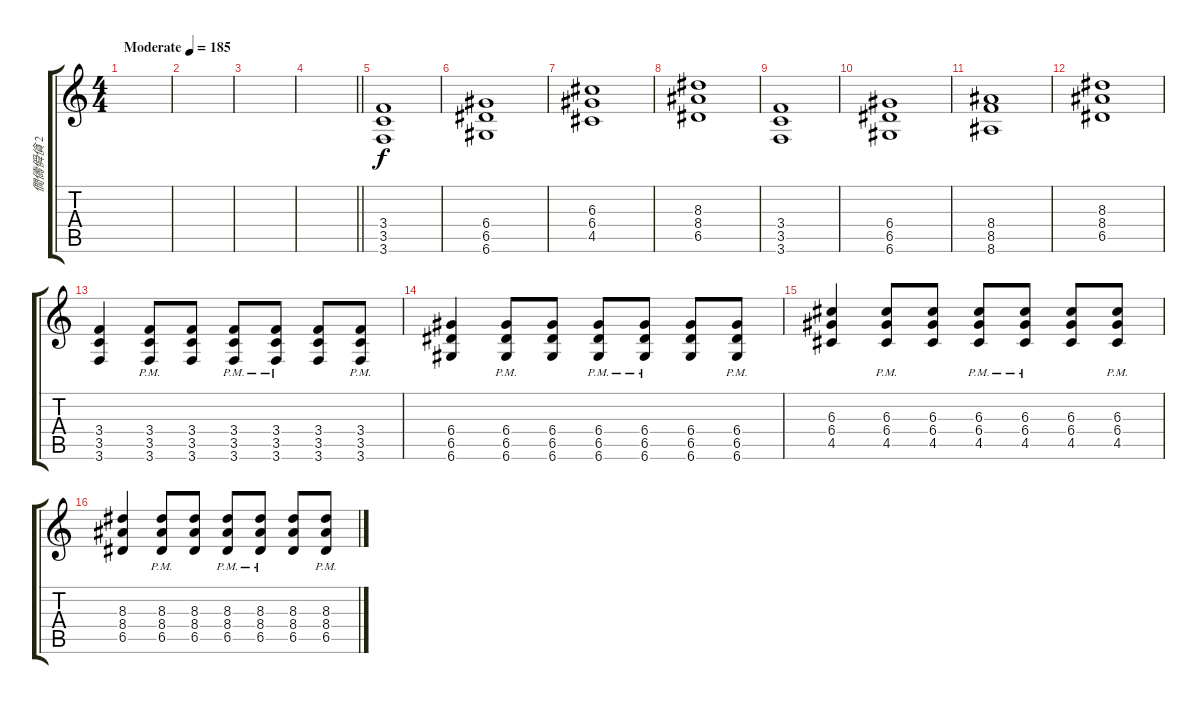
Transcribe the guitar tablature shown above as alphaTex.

\track ("僩儔僢僋 2" "僩儔僢僋 2") {instrument electricguitarclean}
\staff {score tabs}
\tuning (E4 B3 G3 D3 A2 D2) {hide}
\ts (4 4)
\tempo (185 "Moderate")
\clef g2
\ks c
|
|
|
\barLineRight lightlight
|
(3.4 3.5 3.6).1 |
(6.4 6.5 6.6).1 |
(6.3 6.4 4.5).1 |
(8.3 8.4 6.5).1 |
(3.4 3.5 3.6).1 |
(6.4 6.5 6.6).1 |
(8.4 8.5 8.6).1 |
(8.3 8.4 6.5).1 |
(3.4 3.5 3.6).4 (3.4{pm} 3.5{pm} 3.6{pm}).8 (3.4 3.5 3.6).8 (3.4{pm} 3.5{pm} 3.6{pm}).8 (3.4{pm} 3.5{pm} 3.6{pm}).8 (3.4 3.5 3.6).8 (3.4{pm} 3.5{pm} 3.6{pm}).8 |
(6.4 6.5 6.6).4 (6.4{pm} 6.5{pm} 6.6{pm}).8 (6.4 6.5 6.6).8 (6.4{pm} 6.5{pm} 6.6{pm}).8 (6.4{pm} 6.5{pm} 6.6{pm}).8 (6.4 6.5 6.6).8 (6.4{pm} 6.5{pm} 6.6{pm}).8 |
(6.3 6.4 4.5).4 (6.3{pm} 6.4{pm} 4.5{pm}).8 (6.3 6.4 4.5).8 (6.3{pm} 6.4{pm} 4.5{pm}).8 (6.3{pm} 6.4{pm} 4.5{pm}).8 (6.3 6.4 4.5).8 (6.3{pm} 6.4{pm} 4.5{pm}).8 |
(8.3 8.4 6.5).4 (8.3{pm} 8.4{pm} 6.5{pm}).8 (8.3 8.4 6.5).8 (8.3{pm} 8.4{pm} 6.5{pm}).8 (8.3{pm} 8.4{pm} 6.5{pm}).8 (8.3 8.4 6.5).8 (8.3{pm} 8.4{pm} 6.5{pm}).8
